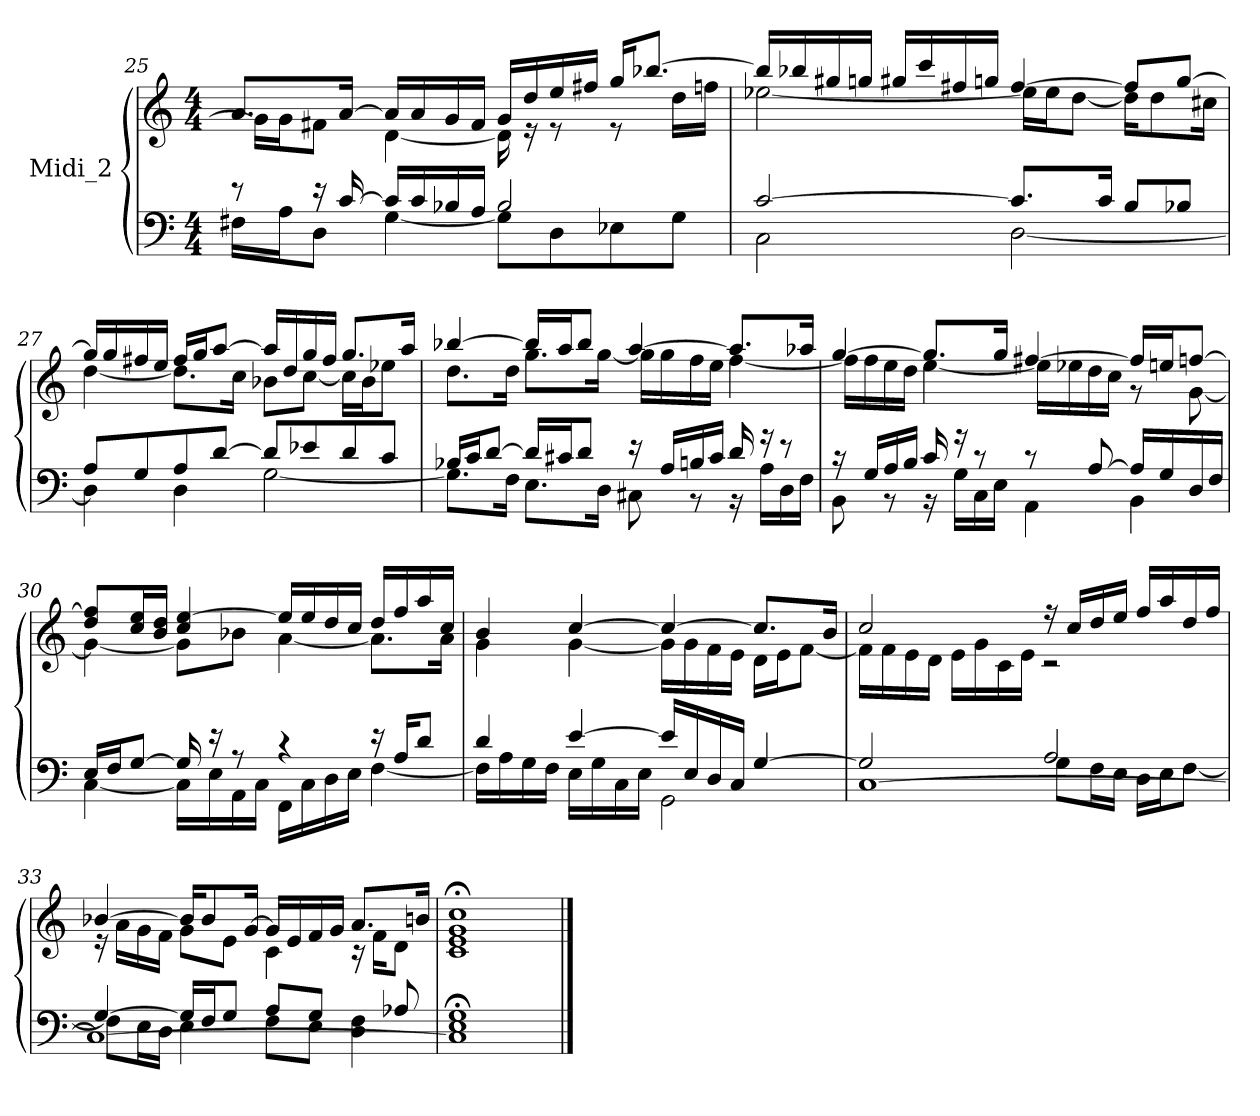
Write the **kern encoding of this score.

**kern	**kern
*part1	*part1
*staff2	*staff1
*I"Midi_2	*
!!LO:LB:g=z
*clefF4	*clefG2
*k[]	*k[]
*M4/4	*M4/4
=25	=25
*^	*^
8r	16F#X\LL	8.a/L	16g\LL]
.	16A\J	.	16g\J
16r	8D\J	.	8f#X\J
[16c/	.	[16a/Jk	.
16c/LL]	[4G\	16a/LL]	[4d\
16c/	.	16a/	.
16B-X/	.	16g/	.
16A/JJ	.	16f#/JJ	.
2B-/	8G\L]	16g/LL	16d\]
.	.	16dd/	16r
.	8D\	16ee/	8r
.	.	16ff#X/JJ	.
.	8E-X\	16gg/KL	8r
.	.	[8.bb-X/J	.
.	8G\J	.	16dd\LL
.	.	.	16ffn\JJ
!!LO:PB:g=z	!!
=26	=26	=26	=26
[2c/	2C\	16bb-/LL]	[2ee-X\
.	.	16bb-X/	.
.	.	16gg#X/	.
.	.	16ggn/JJ	.
.	.	16gg#X/LL	.
.	.	16ccc/	.
.	.	16ff#X/	.
.	.	16ggn/JJ	.
8.c/L]	[2D\	[4ff#/	16ee-\LL]
.	.	.	16ee-\J
.	.	.	[8dd\J
16c/Jk	.	.	.
8B/L	.	8ff#/L]	16dd\KL]
.	.	.	8dd\
8B-X/J	.	[8gg/J	.
.	.	.	16cc#X\Jk
=27	=27	=27	=27
8A/L	4D\]	16gg/LL]	[4dd\
.	.	16gg/	.
8G/	.	16ff#X/	.
.	.	16ee/JJ	.
8A/	4D\	16ff#/LL	8.dd\L]
.	.	16gg/J	.
[8d/J	.	[8aa/J	.
.	.	.	16cc\Jk
8d/L]	[2G\	16aa/LL]	8b-X\L
.	.	16dd/	.
8e-X/	.	16gg/	[8cc\J
.	.	16ff#/JJ	.
8d/	.	8.gg/L	16cc\LL]
.	.	.	16b-\J
8c/J	.	.	8ee-X\J
.	.	16aa/Jk	.
=28	=28	=28	=28
16B-X/LL	8.G\L]	[4bb-X/	8.dd\L
16c/J	.	.	.
[8d/J	.	.	.
.	16F\Jk	.	16dd\Jk
16d/LL]	8.E\L	16bb-/LL]	8.gg\L
16c#X/J	.	16aa/J	.
8d/J	.	8bb-/J	.
.	16D\Jk	.	[16gg\Jk
16r	8C#X\	[4aa/	16gg\LL]
16A/LL	.	.	16gg\
16Bn/	8r	.	16ff\
16c#/JJ	.	.	16ee\JJ
16d/	16r	8.aa/L]	[4ff\
16r	16A\LL	.	.
8r	16D\	.	.
.	16F\JJ	16aa-X/Jk	.
!!LO:LB:g=z	!!
=29	=29	=29	=29
16r	8BB\	[4gg/	16ff\LL]
16G/LL	.	.	16ff\
16A/	8r	.	16ee\
16B/JJ	.	.	16dd\JJ
16c/	16r	8.gg/L]	[4ee\
16r	16G\LL	.	.
8r	16C\	.	.
.	16E\JJ	16gg/Jk	.
8r	4AA\	[4ff#X/	16ee\LL]
.	.	.	16ee-X\
[8A/	.	.	16dd\
.	.	.	16cc\JJ
16A/LL]	4BB\	16ff#/LL]	8r
16G/	.	16een/J	.
16D/	.	[8ffn/J	[8g\
16F/JJ	.	.	.
=30	=30	=30	=30
16E/LL	[4C\	8dd/ 8ff/]L	4g\_
16F/J	.	.	.
[8G/J	.	16cc/ 16ee/L	.
.	.	16b/ 16dd/JJ	.
16G/]	16C\LL]	4cc/ [4ee/	8g\L]
16r	16E\	.	.
8r	16AA\	.	8b-X\J
.	16C\JJ	.	.
4r	16FF\LL	16ee/LL]	[4a\
.	16C\	16ee/	.
.	16D\	16dd/	.
.	16E\JJ	16cc/JJ	.
16r	[4F\	16dd/LL	8.a\L]
16A/KL	.	16ff/	.
8d/J	.	16aa/	.
.	.	16cc/JJ	16a\Jk
=31	=31	=31	=31
4d/	16F\LL]	4b/	4g\
.	16A\	.	.
.	16G\	.	.
.	16F\JJ	.	.
[4e/	16E\LL	[4cc/	[4g\
.	16G\	.	.
.	16C\	.	.
.	16E\JJ	.	.
16e/LL]	2GG\	4cc/_	16g\LL]
16E/	.	.	16g\
16D/	.	.	16f\
16C/JJ	.	.	16e\JJ
[4G/	.	8.cc/L]	16d\LL
.	.	.	16e\J
.	.	.	[8f\J
.	.	16b/Jk	.
!!LO:LB:g=z	!!
=32	=32	=32	=32
*	*^	*	*
2G/]	2ryy	[1C	2cc/	16f\LL]
.	.	.	.	16f\
.	.	.	.	16e\
.	.	.	.	16d\JJ
.	.	.	.	16e\LL
.	.	.	.	16g\
.	.	.	.	16c\
.	.	.	.	16e\JJ
2A/	8G\L	.	16r	2r
.	.	.	16cc/LL	.
.	16F\L	.	16dd/	.
.	16E\JJ	.	16ee/JJ	.
.	16D\LL	.	16ff/LL	.
.	16E\J	.	16aa/	.
.	[8F\J	.	16dd/	.
.	.	.	16ff/JJ	.
=33	=33	=33	=33	=33
[4G/	8F\L]	1C_	[4b-X/	16r
.	.	.	.	16a\LL
.	16E\L	.	.	16g\
.	16D\JJ	.	.	16f\JJ
16G/LL]	4E\	.	16b-/KL]	8g\L
16F/J	.	.	8b-/	.
8G/J	.	.	.	8e\J
.	.	.	[16g/Jk	.
8A/L	8F\L	.	16g/LL]	4c\
.	.	.	16e/	.
8G/J	8E\J	.	16f/	.
.	.	.	16g/JJ	.
8ryy	4D\ 4F\	.	8.a/L	16r
.	.	.	.	16f\KL
8A-X/	.	.	.	8d\J
.	.	.	16bn/Jk	.
=34	=34	=34	=34	=34
1G;<	1E	1C]	1cc;<	1c 1e 1g
*v	*v	*v	*	*
*	*v	*v
==	==
*-	*-
